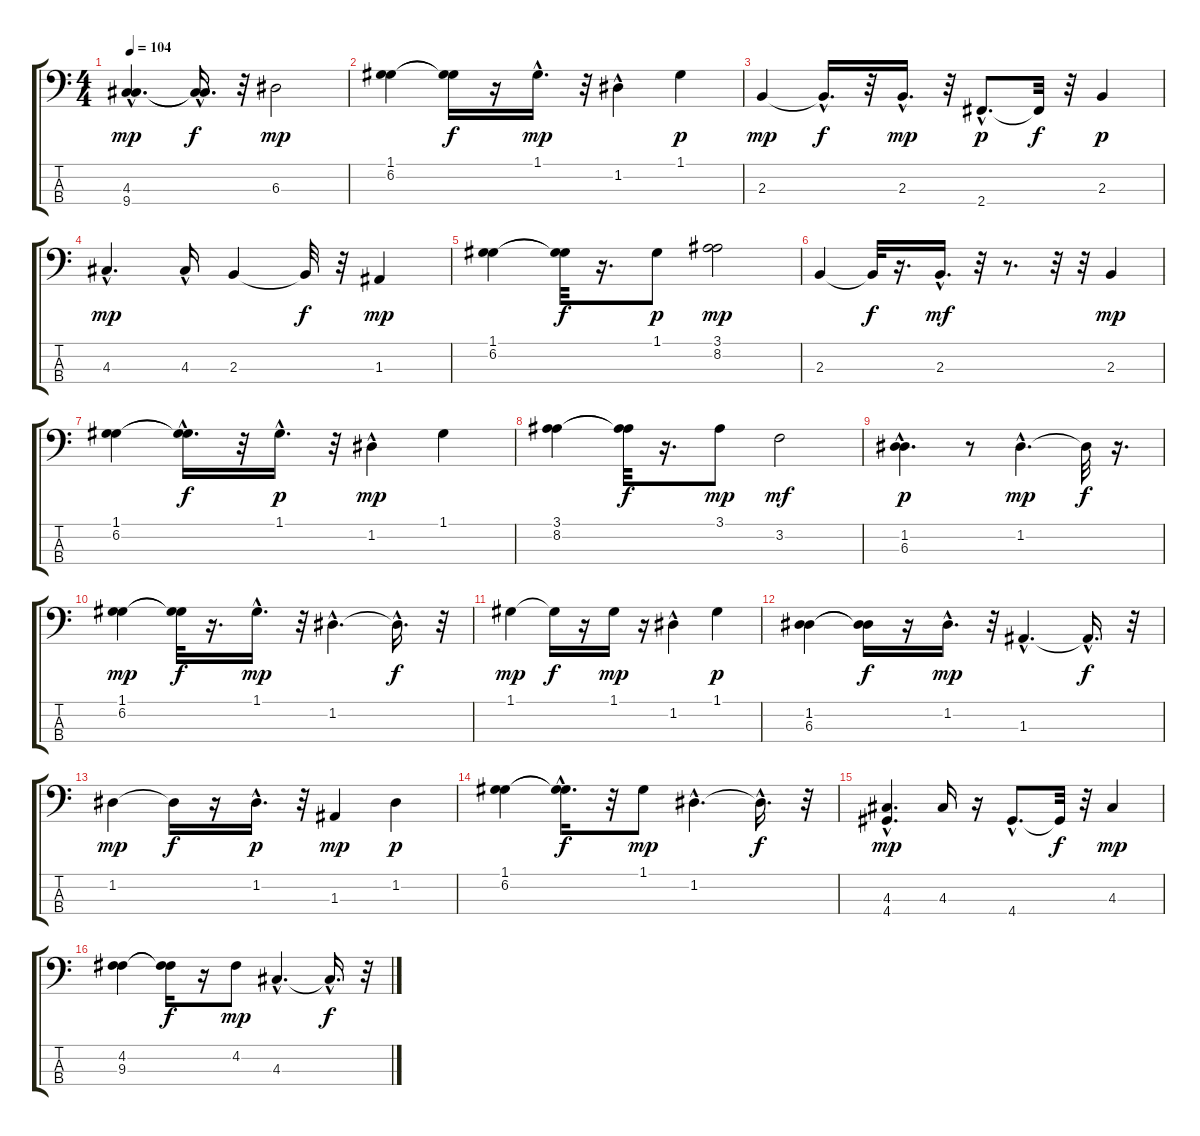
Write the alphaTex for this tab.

\track "" {instrument electricbassfinger}
\staff {score tabs}
\tuning (G2 D2 A1 E1) {hide}
\ts (4 4)
\tempo 104
\clef f4
\ks c
(4.3{hac} 9.4{hac}).4{d dy mp} (4.3{hac t} 9.4{hac t}).16{d dy f} r.32 6.3.2{dy mp} |
(1.1 6.2).4 (1.1{t} 6.2{t}).16{dy f} r.16 1.1{hac}.16{d dy mp} r.32 1.2{hac}.4 1.1.4{dy p} |
2.3.4{dy mp} 2.3{hac t}.16{d dy f} r.32 2.3{hac}.16{d dy mp} r.32 2.4{hac}.8{d dy p} 2.4{t}.32{dy f} r.32 2.3.4{dy p} |
4.3{hac}.4{d dy mp} 4.3{hac}.16 2.3.4 2.3{t}.32{dy f} r.32 1.3.4{dy mp} |
(1.1 6.2).4 (1.1{t} 6.2{t}).32{dy f} r.16{d} 1.1.8{dy p} (3.1 8.2).2{dy mp} |
2.3.4 2.3{t}.32{dy f} r.16{d} 2.3{hac}.16{d dy mf} r.32 r.8{d} r.32 r.32 2.3.4{dy mp} |
(1.1 6.2).4 (1.1{hac t} 6.2{hac t}).16{d dy f} r.32 1.1{hac}.16{d dy p} r.32 1.2{hac}.4{dy mp} 1.1.4 |
(3.1 8.2).4 (3.1{t} 8.2{t}).32{dy f} r.16{d} 3.1.8{dy mp} 3.2.2{dy mf} |
(1.2{hac} 6.3{hac}).4{d dy p} r.8 1.2{hac}.4{d dy mp} 1.2{t}.32{dy f} r.16{d} |
(1.1 6.2).4{dy mp} (1.1{t} 6.2{t}).32{dy f} r.16{d} 1.1{hac}.16{d dy mp} r.32 1.2{hac}.4{d} 1.2{hac t}.16{d dy f} r.32 |
1.1.4{dy mp} 1.1{t}.16{dy f} r.16 1.1.16{dy mp} r.16 1.2{hac}.4 1.1.4{dy p} |
(1.2 6.3).4 (1.2{t} 6.3{t}).16{dy f} r.16 1.2{hac}.16{d dy mp} r.32 1.3{hac}.4{d} 1.3{hac t}.16{d dy f} r.32 |
1.2.4{dy mp} 1.2{t}.16{dy f} r.16 1.2{hac}.16{d dy p} r.32 1.3.4{dy mp} 1.2.4{dy p} |
(1.1 6.2).4 (1.1{hac t} 6.2{hac t}).16{d dy f} r.32 1.1.8{dy mp} 1.2{hac}.4{d} 1.2{hac t}.16{d dy f} r.32 |
(4.3{hac} 4.4).4{d dy mp} 4.3.16 r.16 4.4{hac}.8{d} 4.4{t}.32{dy f} r.32 4.3.4{dy mp} |
(4.2 9.3).4 (4.2{t} 9.3{t}).16{dy f} r.16 4.2.8{dy mp} 4.3{hac}.4{d} 4.3{hac t}.16{d dy f} r.32
